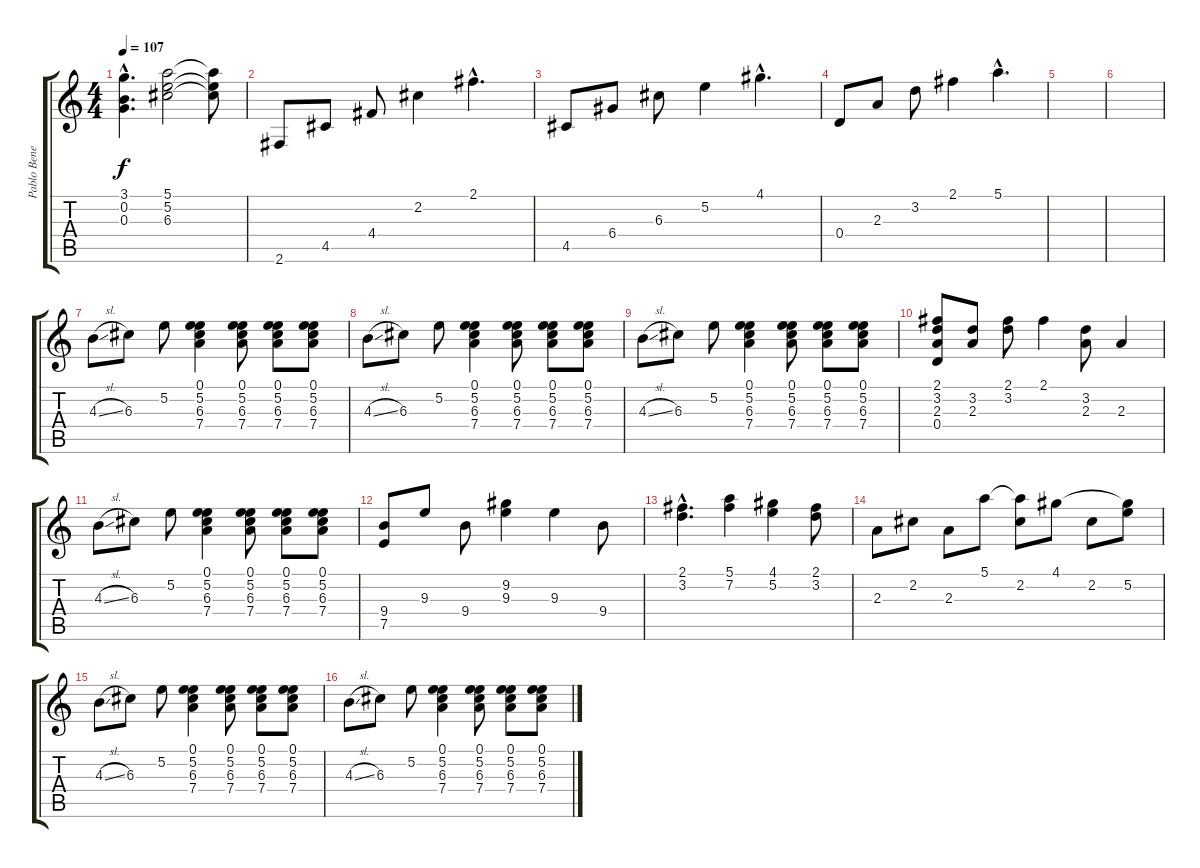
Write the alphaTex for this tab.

\track ("Pablo Benegas" "Pablo Bene") {instrument acousticguitarnylon}
\staff {score tabs}
\tuning (E4 B3 G3 D3 A2 E2) {hide}
\ts (4 4)
\tempo 107
\clef g2
\ks c
(3.1{hac} 0.2{hac} 0.3{hac}).4{d dy f} (5.1 5.2 6.3).2 (5.1{t} 5.2{t} 6.3{t}).8 |
2.6.8 4.5.8 4.4.8 2.2.4 2.1{hac}.4{d} |
4.5.8 6.4.8 6.3.8 5.2.4 4.1{hac}.4{d} |
0.4.8 2.3.8 3.2.8 2.1.4 5.1{hac}.4{d} |
|
|
4.3{sl}.8{volume 12} 6.3.8 5.2.8 (0.1 5.2 6.3 7.4).4 (0.1 5.2 6.3 7.4).8 (0.1 5.2 6.3 7.4).8 (0.1 5.2 6.3 7.4).8 |
4.3{sl}.8 6.3.8 5.2.8 (0.1 5.2 6.3 7.4).4 (0.1 5.2 6.3 7.4).8 (0.1 5.2 6.3 7.4).8 (0.1 5.2 6.3 7.4).8 |
4.3{sl}.8 6.3.8 5.2.8 (0.1 5.2 6.3 7.4).4 (0.1 5.2 6.3 7.4).8 (0.1 5.2 6.3 7.4).8 (0.1 5.2 6.3 7.4).8 |
(2.1 3.2 2.3 0.4).8 (3.2 2.3).8 (2.1 3.2).8 2.1.4 (3.2 2.3).8 2.3.4 |
4.3{sl}.8 6.3.8 5.2.8 (0.1 5.2 6.3 7.4).4 (0.1 5.2 6.3 7.4).8 (0.1 5.2 6.3 7.4).8 (0.1 5.2 6.3 7.4).8 |
(9.4 7.5).8 9.3.8 9.4.8 (9.2 9.3).4 9.3.4 9.4.8 |
(2.1{hac} 3.2{hac}).4{d} (5.1 7.2).4 (4.1 5.2).4 (2.1 3.2).8 |
2.3.8 2.2.8 2.3.8 5.1.8 (5.1{t} 2.2).8 4.1.8 2.2.8 (4.1{t} 5.2).8 |
4.3{sl}.8 6.3.8 5.2.8 (0.1 5.2 6.3 7.4).4 (0.1 5.2 6.3 7.4).8 (0.1 5.2 6.3 7.4).8 (0.1 5.2 6.3 7.4).8 |
4.3{sl}.8 6.3.8 5.2.8 (0.1 5.2 6.3 7.4).4 (0.1 5.2 6.3 7.4).8 (0.1 5.2 6.3 7.4).8 (0.1 5.2 6.3 7.4).8
